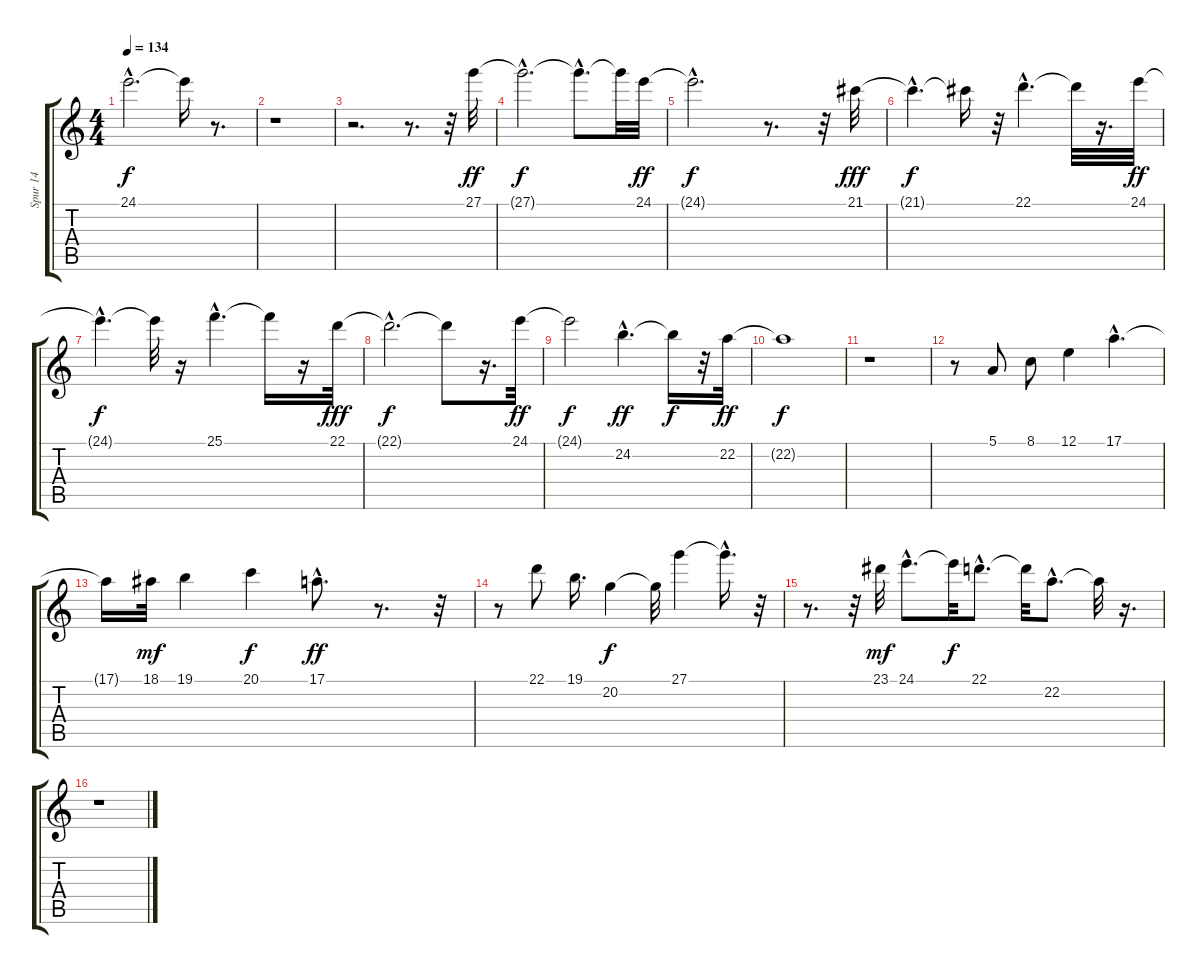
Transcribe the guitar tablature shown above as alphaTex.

\track ("Spur 14" "Spur 14") {instrument vibraphone}
\staff {score tabs}
\tuning (E4 B3 G3 D3 A2 E2) {hide}
\ts (4 4)
\tempo 134
\clef g2
\ks c
24.1{hac t}.2{d dy f} 24.1{t}.16 r.8{d} |
r.1 |
r.2{d} r.8{d} r.32 27.1.32{dy ff} |
27.1{hac t}.2{d dy f} 27.1{hac t}.8{d} 27.1{t}.32 24.1.32{dy ff} |
24.1{hac t}.2{d dy f} r.8{d} r.32 21.1.32{dy fff} |
21.1{hac t}.4{d dy f} 21.1{t}.16 r.32 22.1{hac}.4{d} 22.1{t}.32 r.16{d} 24.1.32{dy ff} |
24.1{hac t}.4{d dy f} 24.1{t}.32 r.16 25.1{hac}.4{d} 25.1{t}.16 r.16 22.1.32{dy fff} |
22.1{hac t}.2{d dy f} 22.1{t}.8 r.16{d} 24.1.32{dy ff} |
24.1{t}.2{dy f} 24.2{hac}.4{d dy ff} 24.2{t}.16{dy f} r.32 22.2.32{dy ff} |
22.2{t}.1{dy f} |
r.1 |
r.8 5.1.8 8.1.8 12.1.4 17.1{hac}.4{d} |
17.1{t}.16 18.1.32{dy mf} 19.1.4 20.1.4{dy f} 17.1{hac}.8{d dy ff} r.8{d} r.32 |
r.8 22.1.8 19.1.16{d} 20.2.4{dy f} 20.2{t}.32 27.1.4 27.1{hac t}.16{d} r.32 |
r.8{d} r.32 23.1.32{dy mf} 24.1{hac}.8{d} 24.1{t}.32{dy f} 22.1{hac}.8{d} 22.1{t}.32 22.2{hac}.8{d} 22.2{t}.32 r.16{d} |
r.1
